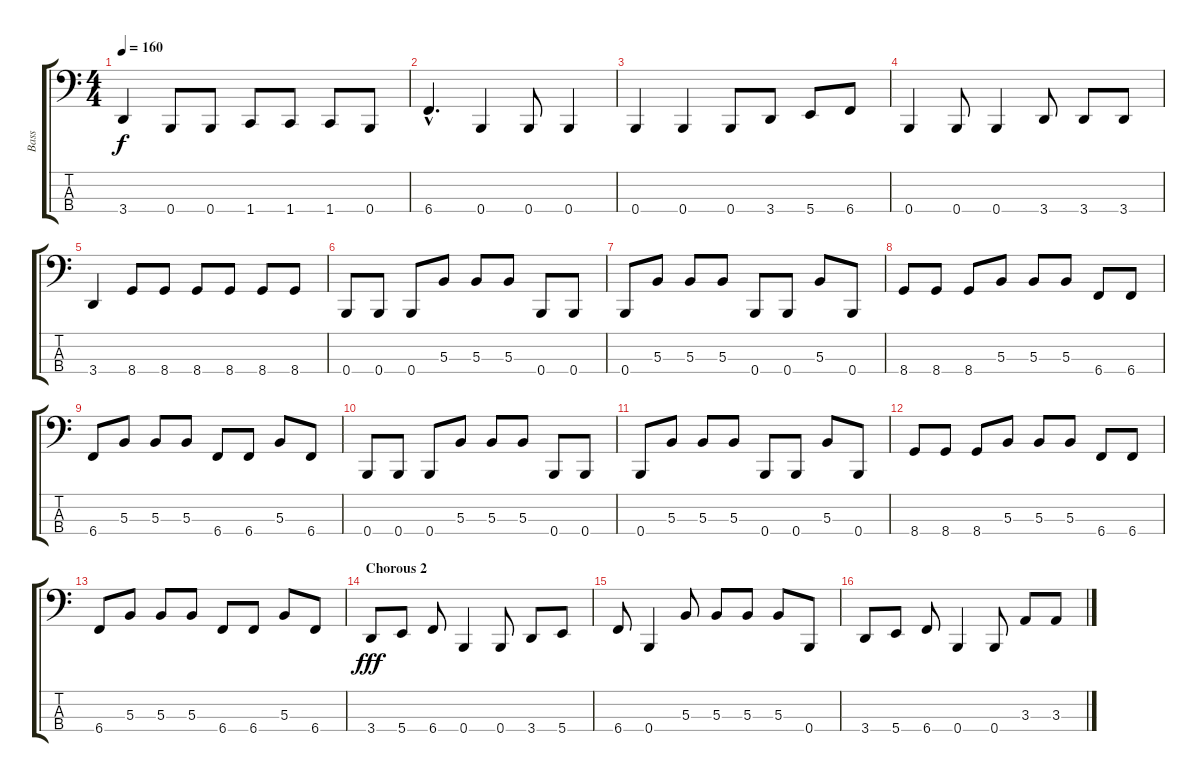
\track ("Bass" "Bass") {instrument electricbassfinger}
\staff {score tabs}
\tuning (E2 B1 Gb1 B0) {hide}
\ts (4 4)
\tempo 160
\clef f4
\ks c
3.4.4{dy f} 0.4.8 0.4.8 1.4.8 1.4.8 1.4.8 0.4.8 |
6.4{hac}.4{d} 0.4.4 0.4.8 0.4.4 |
0.4.4 0.4.4 0.4.8 3.4.8 5.4.8 6.4.8 |
0.4.4 0.4.8 0.4.4 3.4.8 3.4.8 3.4.8 |
3.4.4 8.4.8 8.4.8 8.4.8 8.4.8 8.4.8 8.4.8 |
0.4.8 0.4.8 0.4.8 5.3.8 5.3.8 5.3.8 0.4.8 0.4.8 |
0.4.8 5.3.8 5.3.8 5.3.8 0.4.8 0.4.8 5.3.8 0.4.8 |
8.4.8 8.4.8 8.4.8 5.3.8 5.3.8 5.3.8 6.4.8 6.4.8 |
6.4.8 5.3.8 5.3.8 5.3.8 6.4.8 6.4.8 5.3.8 6.4.8 |
0.4.8 0.4.8 0.4.8 5.3.8 5.3.8 5.3.8 0.4.8 0.4.8 |
0.4.8 5.3.8 5.3.8 5.3.8 0.4.8 0.4.8 5.3.8 0.4.8 |
8.4.8 8.4.8 8.4.8 5.3.8 5.3.8 5.3.8 6.4.8 6.4.8 |
6.4.8 5.3.8 5.3.8 5.3.8 6.4.8 6.4.8 5.3.8 6.4.8 |
\section ("" "Chorous 2")
3.4.8{dy fff} 5.4.8 6.4.8 0.4.4 0.4.8 3.4.8 5.4.8 |
6.4.8 0.4.4 5.3.8 5.3.8 5.3.8 5.3.8 0.4.8 |
3.4.8 5.4.8 6.4.8 0.4.4 0.4.8 3.3.8 3.3.8
